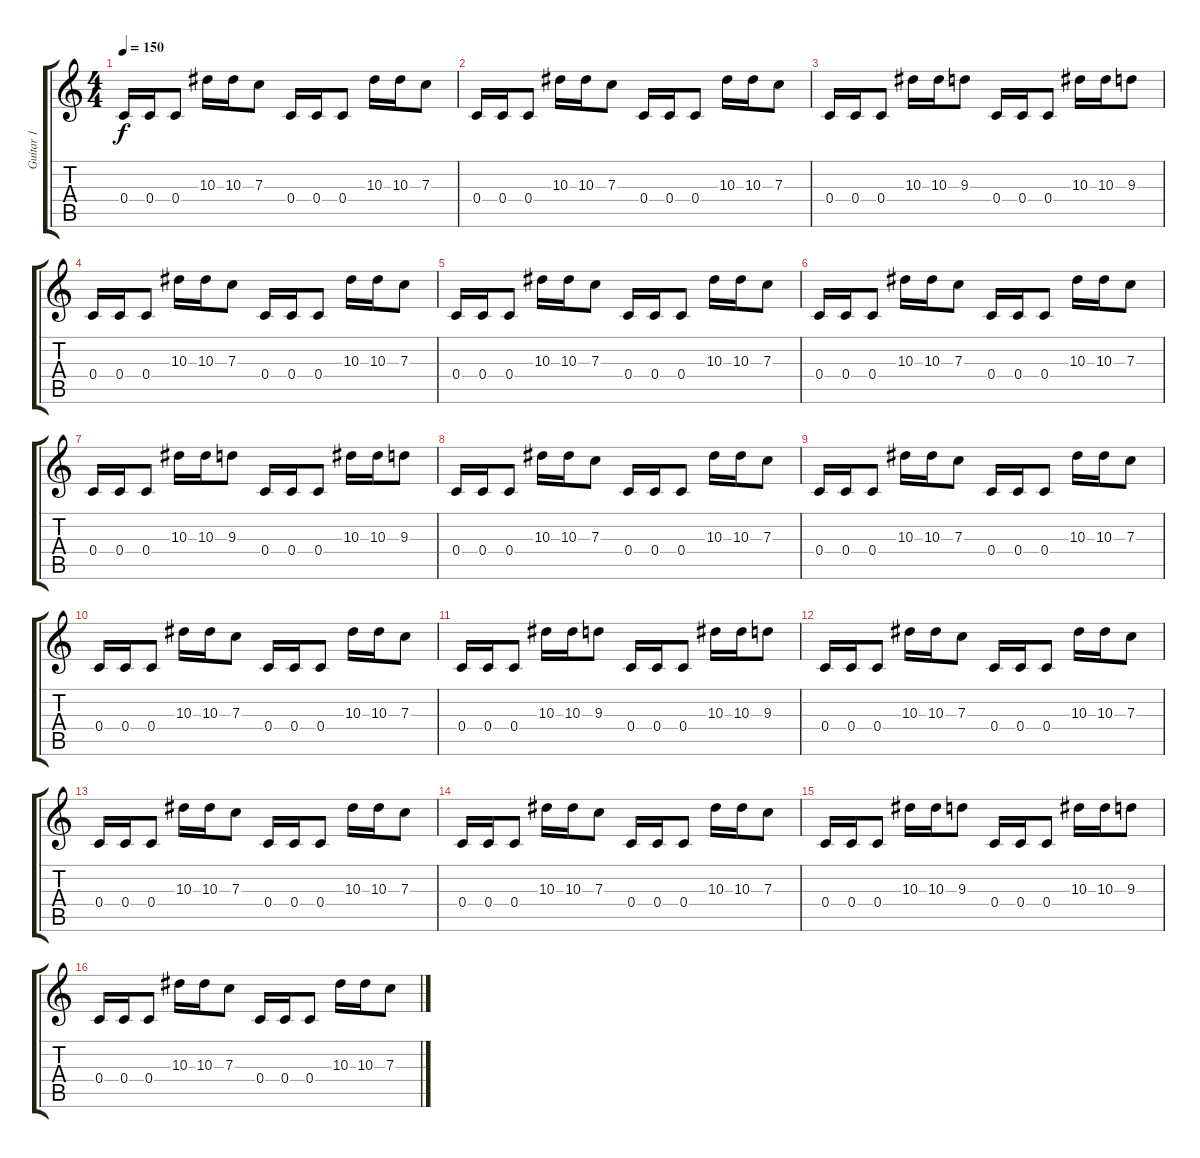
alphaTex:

\track ("Guitar 1" "Guitar 1") {instrument overdrivenguitar}
\staff {score tabs}
\tuning (D4 A3 F3 C3 G2 C2) {hide}
\ts (4 4)
\tempo 150
\clef g2
\ks c
0.4.16{dy f} 0.4.16 0.4.8 10.3.16 10.3.16 7.3.8 0.4.16 0.4.16 0.4.8 10.3.16 10.3.16 7.3.8 |
0.4.16 0.4.16 0.4.8 10.3.16 10.3.16 7.3.8 0.4.16 0.4.16 0.4.8 10.3.16 10.3.16 7.3.8 |
0.4.16 0.4.16 0.4.8 10.3.16 10.3.16 9.3.8 0.4.16 0.4.16 0.4.8 10.3.16 10.3.16 9.3.8 |
0.4.16 0.4.16 0.4.8 10.3.16 10.3.16 7.3.8 0.4.16 0.4.16 0.4.8 10.3.16 10.3.16 7.3.8 |
0.4.16 0.4.16 0.4.8 10.3.16 10.3.16 7.3.8 0.4.16 0.4.16 0.4.8 10.3.16 10.3.16 7.3.8 |
0.4.16 0.4.16 0.4.8 10.3.16 10.3.16 7.3.8 0.4.16 0.4.16 0.4.8 10.3.16 10.3.16 7.3.8 |
0.4.16 0.4.16 0.4.8 10.3.16 10.3.16 9.3.8 0.4.16 0.4.16 0.4.8 10.3.16 10.3.16 9.3.8 |
0.4.16 0.4.16 0.4.8 10.3.16 10.3.16 7.3.8 0.4.16 0.4.16 0.4.8 10.3.16 10.3.16 7.3.8 |
0.4.16 0.4.16 0.4.8 10.3.16 10.3.16 7.3.8 0.4.16 0.4.16 0.4.8 10.3.16 10.3.16 7.3.8 |
0.4.16 0.4.16 0.4.8 10.3.16 10.3.16 7.3.8 0.4.16 0.4.16 0.4.8 10.3.16 10.3.16 7.3.8 |
0.4.16 0.4.16 0.4.8 10.3.16 10.3.16 9.3.8 0.4.16 0.4.16 0.4.8 10.3.16 10.3.16 9.3.8 |
0.4.16 0.4.16 0.4.8 10.3.16 10.3.16 7.3.8 0.4.16 0.4.16 0.4.8 10.3.16 10.3.16 7.3.8 |
0.4.16 0.4.16 0.4.8 10.3.16 10.3.16 7.3.8 0.4.16 0.4.16 0.4.8 10.3.16 10.3.16 7.3.8 |
0.4.16 0.4.16 0.4.8 10.3.16 10.3.16 7.3.8 0.4.16 0.4.16 0.4.8 10.3.16 10.3.16 7.3.8 |
0.4.16 0.4.16 0.4.8 10.3.16 10.3.16 9.3.8 0.4.16 0.4.16 0.4.8 10.3.16 10.3.16 9.3.8 |
0.4.16 0.4.16 0.4.8 10.3.16 10.3.16 7.3.8 0.4.16 0.4.16 0.4.8 10.3.16 10.3.16 7.3.8
